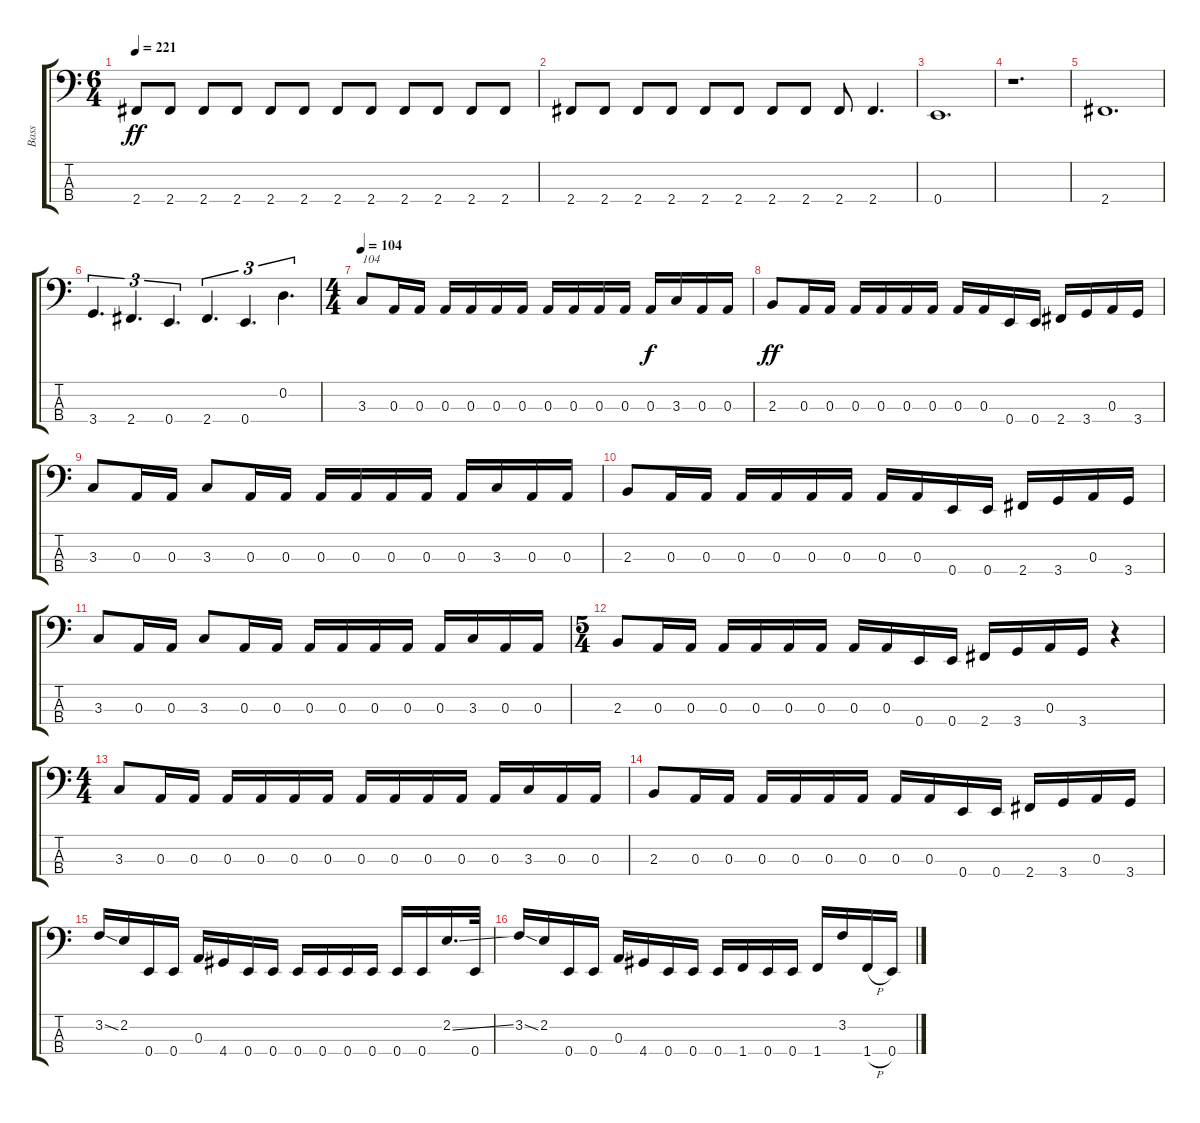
\track ("Bass" "Bass") {instrument electricbasspick}
\staff {score tabs}
\tuning (G2 D2 A1 E1) {hide}
\ts (6 4)
\tempo 221
\clef f4
\ks c
2.4.8{dy ff} 2.4.8 2.4.8 2.4.8 2.4.8 2.4.8 2.4.8 2.4.8 2.4.8 2.4.8 2.4.8 2.4.8 |
2.4.8 2.4.8 2.4.8 2.4.8 2.4.8 2.4.8 2.4.8 2.4.8 2.4.8 2.4.4{d} |
0.4.1{d} |
r.1{d} |
2.4.1{d} |
3.4.4{d tu (3 2)} 2.4.4{d tu (3 2)} 0.4.4{d tu (3 2)} 2.4.4{d tu (3 2)} 0.4.4{d tu (3 2)} 0.2.4{d tu (3 2)} |
\ts (4 4)
\tempo 104
3.3.8{txt "104" instrument electricbasspick} 0.3.16 0.3.16 0.3.16 0.3.16 0.3.16 0.3.16 0.3.16 0.3.16 0.3.16 0.3.16 0.3.16{dy f} 3.3.16 0.3.16 0.3.16 |
2.3.8{dy ff} 0.3.16 0.3.16 0.3.16 0.3.16 0.3.16 0.3.16 0.3.16 0.3.16 0.4.16 0.4.16 2.4.16 3.4.16 0.3.16 3.4.16 |
3.3.8 0.3.16 0.3.16 3.3.8 0.3.16 0.3.16 0.3.16 0.3.16 0.3.16 0.3.16 0.3.16 3.3.16 0.3.16 0.3.16 |
2.3.8 0.3.16 0.3.16 0.3.16 0.3.16 0.3.16 0.3.16 0.3.16 0.3.16 0.4.16 0.4.16 2.4.16 3.4.16 0.3.16 3.4.16 |
3.3.8 0.3.16 0.3.16 3.3.8 0.3.16 0.3.16 0.3.16 0.3.16 0.3.16 0.3.16 0.3.16 3.3.16 0.3.16 0.3.16 |
\ts (5 4)
2.3.8 0.3.16 0.3.16 0.3.16 0.3.16 0.3.16 0.3.16 0.3.16 0.3.16 0.4.16 0.4.16 2.4.16 3.4.16 0.3.16 3.4.16 r.4 |
\ts (4 4)
3.3.8 0.3.16 0.3.16 0.3.16 0.3.16 0.3.16 0.3.16 0.3.16 0.3.16 0.3.16 0.3.16 0.3.16 3.3.16 0.3.16 0.3.16 |
2.3.8 0.3.16 0.3.16 0.3.16 0.3.16 0.3.16 0.3.16 0.3.16 0.3.16 0.4.16 0.4.16 2.4.16 3.4.16 0.3.16 3.4.16 |
3.2{ss}.16 2.2.16 0.4.16 0.4.16 0.3.16 4.4.16 0.4.16 0.4.16 0.4.16 0.4.16 0.4.16 0.4.16 0.4.16 0.4.16 2.2{ss}.16{d} 0.4.32 |
3.2{ss}.16 2.2.16 0.4.16 0.4.16 0.3.16 4.4.16 0.4.16 0.4.16 0.4.16 1.4.16 0.4.16 0.4.16 1.4.16 3.2.16 1.4{h}.16 0.4.16
